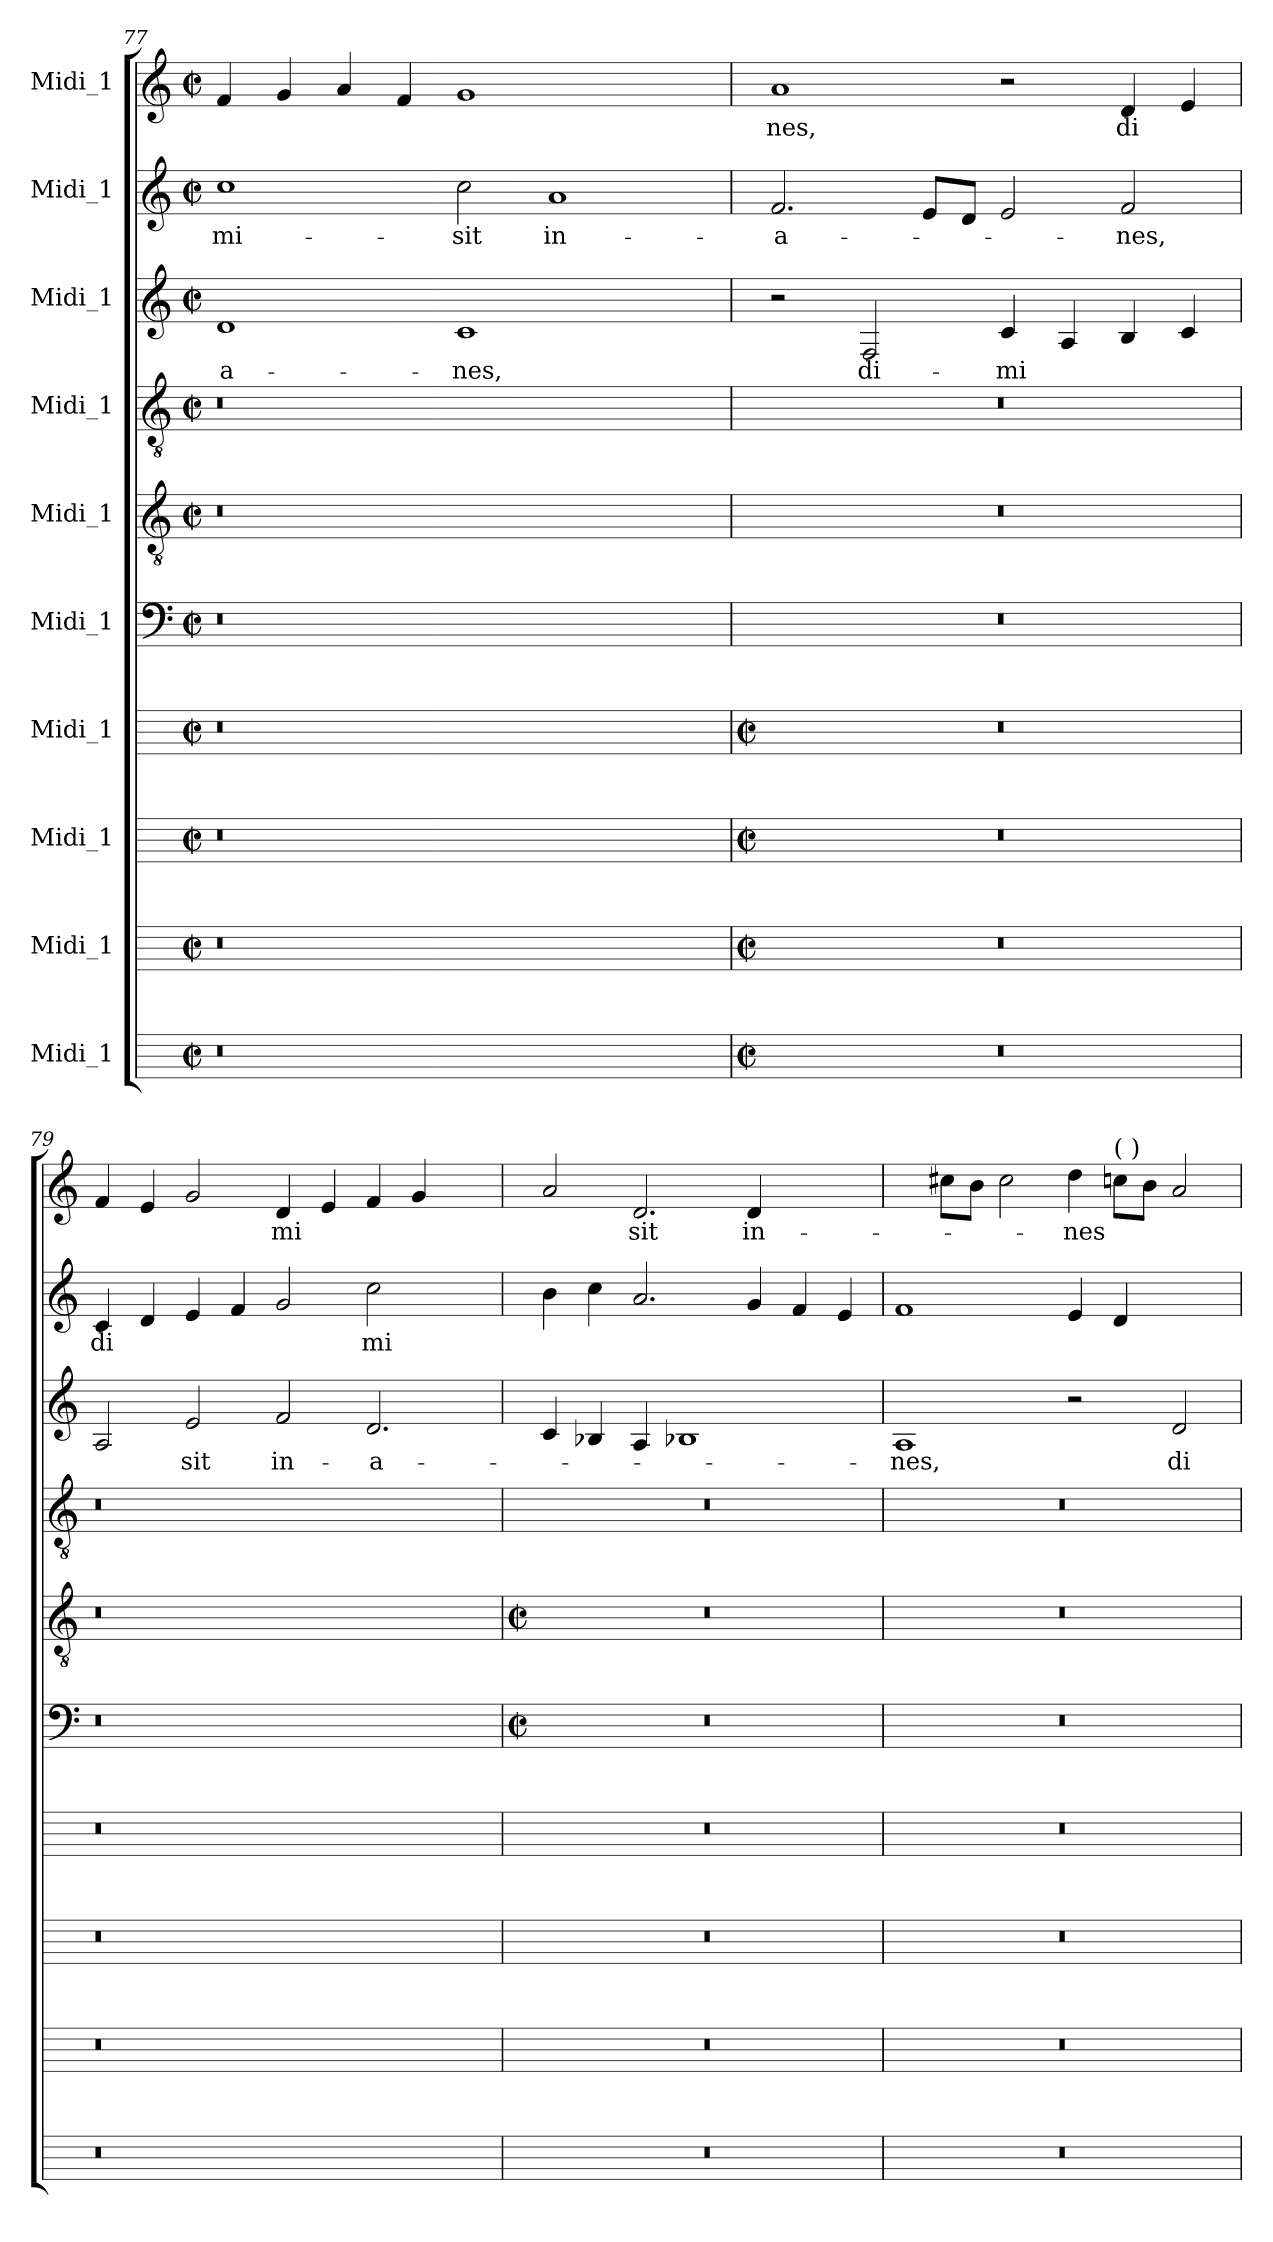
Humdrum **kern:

**kern	**kern	**kern	**kern	**kern	**kern	**kern	**kern	**text	**kern	**text	**kern	**text
*part10	*part9	*part8	*part7	*part6	*part5	*part4	*part3	*part3	*part2	*part2	*part1	*part1
*staff10	*staff9	*staff8	*staff7	*staff6	*staff5	*staff4	*staff3	*staff3	*staff2	*staff2	*staff1	*staff1
*I"Midi_1	*I"Midi_1	*I"Midi_1	*I"Midi_1	*I"Midi_1	*I"Midi_1	*I"Midi_1	*I"Midi_1	*	*I"Midi_1	*	*I"Midi_1	*
*	*	*	*	*clefF4	*clefGv2	*clefGv2	*clefG2	*	*clefG2	*	*clefG2	*
*	*	*	*	*k[]	*k[]	*k[]	*k[]	*	*k[]	*	*k[]	*
*	*	*	*	*C:	*C:	*C:	*C:	*	*C:	*	*C:	*
*M4/2	*M4/2	*M4/2	*M4/2	*M4/2	*M4/2	*M4/2	*M4/2	*	*M4/2	*	*M4/2	*
*met(c|)	*met(c|)	*met(c|)	*met(c|)	*met(c|)	*met(c|)	*met(c|)	*met(c|)	*	*met(c|)	*	*met(c|)	*
=77	=77	=77	=77	=77	=77	=77	=77	=77	=77	=77	=77	=77
!	!	!	!	!	!	!	!	!LO:LY:b	!	!LO:LY:b	!	!
0r	0r	0r	0r	0r	0r	0r	1d	-a-	1cc	-mi-	4f	.
.	.	.	.	.	.	.	.	.	.	.	4g	.
.	.	.	.	.	.	.	.	.	.	.	4a	.
.	.	.	.	.	.	.	.	.	.	.	4f	.
!	!	!	!	!	!	!	!	!LO:LY:b	!	!LO:LY:b	!	!
.	.	.	.	.	.	.	1c	-nes,	2cc	-sit	1g	.
!	!	!	!	!	!	!	!	!	!	!LO:LY:b	!	!
.	.	.	.	.	.	.	.	.	1a	in-	.	.
2ryy	2ryy	2ryy	2ryy	2ryy	2ryy	2ryy	2ryy	.	.	.	2ryy	.
!!LO:LB:g=z
=78	=78	=78	=78	=78	=78	=78	=78	=78	=78	=78	=78	=78
*M4/2	*M4/2	*M4/2	*M4/2	*	*	*	*	*	*	*	*	*
*met(c|)	*met(c|)	*met(c|)	*met(c|)	*	*	*	*	*	*	*	*	*
!	!	!	!	!	!	!	!	!	!	!LO:LY:b	!	!LO:LY:b
0r	0r	0r	0r	0r	0r	0r	2r	.	2.f	-a-	1a	nes,
!	!	!	!	!	!	!	!	!LO:LY:b	!	!	!	!
.	.	.	.	.	.	.	2F	di-	.	.	.	.
.	.	.	.	.	.	.	.	.	8eL	.	.	.
.	.	.	.	.	.	.	.	.	8dJ	.	.	.
!	!	!	!	!	!	!	!	!LO:LY:b	!	!	!	!
.	.	.	.	.	.	.	4c	-mi	2e	.	2r	.
.	.	.	.	.	.	.	4A	.	.	.	.	.
!	!	!	!	!	!	!	!	!	!	!LO:LY:b	!	!LO:LY:b
.	.	.	.	.	.	.	4B	.	2f	-nes,	4d	di
.	.	.	.	.	.	.	4c	.	.	.	4e	.
=79	=79	=79	=79	=79	=79	=79	=79	=79	=79	=79	=79	=79
!	!	!	!	!	!	!	!	!	!	!LO:LY:b	!	!
0r	0r	0r	0r	0r	0r	0r	2A	.	4c	di	4f	.
.	.	.	.	.	.	.	.	.	4d	.	4e	.
!	!	!	!	!	!	!	!	!LO:LY:b	!	!	!	!
.	.	.	.	.	.	.	2e	sit	4e	.	2g	.
.	.	.	.	.	.	.	.	.	4f	.	.	.
!	!	!	!	!	!	!	!	!LO:LY:b	!	!	!	!LO:LY:b
.	.	.	.	.	.	.	2f	in-	2g	.	4d	mi
.	.	.	.	.	.	.	.	.	.	.	4e	.
!	!	!	!	!	!	!	!	!LO:LY:b	!	!LO:LY:b	!	!
.	.	.	.	.	.	.	2.d	-a-	2cc	mi	4f	.
.	.	.	.	.	.	.	.	.	.	.	4g	.
4ryy	4ryy	4ryy	4ryy	4ryy	4ryy	4ryy	.	.	4ryy	.	4ryy	.
!!LO:LB:g=z
=80	=80	=80	=80	=80	=80	=80	=80	=80	=80	=80	=80	=80
*	*	*	*	*M4/2	*M4/2	*	*	*	*	*	*	*
*	*	*	*	*met(c|)	*met(c|)	*	*	*	*	*	*	*
0r	0r	0r	0r	0r	0r	0r	4c	.	4b	.	2a	.
.	.	.	.	.	.	.	4B-X	.	4cc	.	.	.
!	!	!	!	!	!	!	!	!	!	!	!	!LO:LY:b
.	.	.	.	.	.	.	4A	.	2.a	.	2.d	sit
.	.	.	.	.	.	.	1B-X	.	.	.	.	.
!	!	!	!	!	!	!	!	!	!	!	!	!LO:LY:b
.	.	.	.	.	.	.	.	.	4g	.	4d	in-
!	!	!	!	!	!	!	!	!	!	!	!	!LO:LY:b
.	.	.	.	.	.	.	.	.	4f	.	[2ddyy	-a-
.	.	.	.	.	.	.	4ryy	.	4e	.	.	.
!!LO:LB:g=z
=81	=81	=81	=81	=81	=81	=81	=81	=81	=81	=81	=81	=81
!	!	!	!	!	!	!	!	!LO:LY:b	!	!	!	!
0r	0r	0r	0r	0r	0r	0r	1A	-nes,	1f	.	4ddyy]	.
.	.	.	.	.	.	.	.	.	.	.	8cc#L	.
.	.	.	.	.	.	.	.	.	.	.	8bJ	.
.	.	.	.	.	.	.	.	.	.	.	2cc#	.
!	!	!	!	!	!	!	!	!	!	!	!	!LO:LY:b
.	.	.	.	.	.	.	2r	.	4e	.	4dd	-nes
!	!	!	!	!	!	!	!	!	!	!	!LO:TX:a:t=(  )	!
.	.	.	.	.	.	.	.	.	4d	.	8ccL	.
.	.	.	.	.	.	.	.	.	.	.	8bJ	.
!	!	!	!	!	!	!	!	!LO:LY:b	!	!	!	!
.	.	.	.	.	.	.	2d	di-	2ryy	.	2a	.
=	=	=	=	=	=	=	=	=	=	=	=	=
*-	*-	*-	*-	*-	*-	*-	*-	*-	*-	*-	*-	*-
